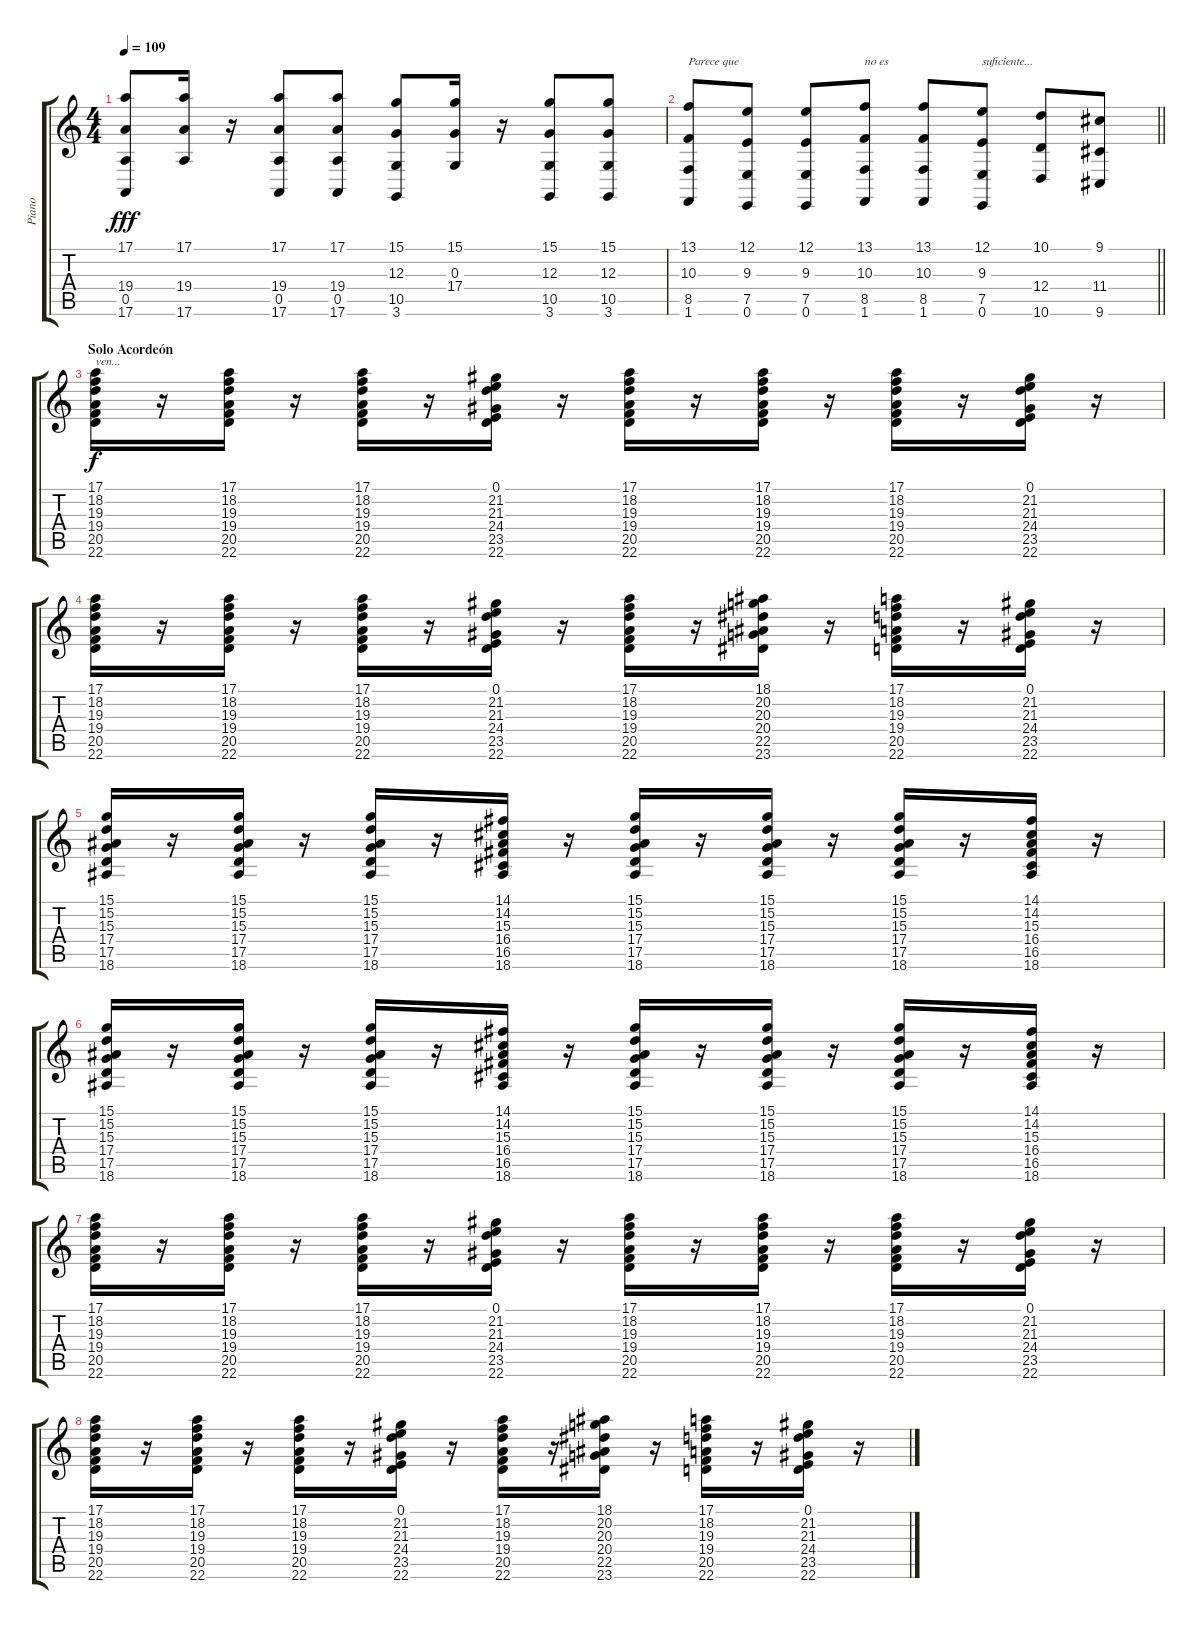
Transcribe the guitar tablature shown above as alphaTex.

\track ("Piano" "Piano") {instrument acousticgrandpiano}
\staff {score tabs}
\tuning (E4 B3 G3 D3 A2 E2) {hide}
\ts (4 4)
\tempo 109
\clef g2
\ks c
(17.1 19.4 0.5 17.6).8{dy fff} (17.1 19.4 17.6).16 r.16 (17.1 19.4 0.5 17.6).8 (17.1 19.4 0.5 17.6).8 (15.1 12.3 10.5 3.6).8 (15.1 0.3 17.4).16 r.16 (15.1 12.3 10.5 3.6).8 (15.1 12.3 10.5 3.6).8 |
\barLineRight lightlight
(13.1 10.3 8.5 1.6).8{txt "Parece que"} (12.1 9.3 7.5 0.6).8 (12.1 9.3 7.5 0.6).8 (13.1 10.3 8.5 1.6).8{txt "no es"} (13.1 10.3 8.5 1.6).8 (12.1 9.3 7.5 0.6).8{txt "suficiente..."} (10.1 12.4 10.6).8 (9.1 11.4 9.6).8 |
\section ("" "Solo Acordeón")
(17.1 18.2 19.3 19.4 20.5 22.6).16{txt "ven..." dy f balance 8} r.16 (17.1 18.2 19.3 19.4 20.5 22.6).16{balance 8} r.16 (17.1 18.2 19.3 19.4 20.5 22.6).16{balance 8} r.16 (0.1 21.2 21.3 24.4 23.5 22.6).16{balance 8} r.16 (17.1 18.2 19.3 19.4 20.5 22.6).16{balance 8} r.16 (17.1 18.2 19.3 19.4 20.5 22.6).16{balance 8} r.16 (17.1 18.2 19.3 19.4 20.5 22.6).16{balance 8} r.16 (0.1 21.2 21.3 24.4 23.5 22.6).16{balance 8} r.16 |
(17.1 18.2 19.3 19.4 20.5 22.6).16{balance 8} r.16 (17.1 18.2 19.3 19.4 20.5 22.6).16{balance 8} r.16 (17.1 18.2 19.3 19.4 20.5 22.6).16{balance 8} r.16 (0.1 21.2 21.3 24.4 23.5 22.6).16{balance 8} r.16 (17.1 18.2 19.3 19.4 20.5 22.6).16{balance 8} r.16 (18.1 20.2 20.3 20.4 22.5 23.6).16{balance 8} r.16 (17.1 18.2 19.3 19.4 20.5 22.6).16{balance 8} r.16 (0.1 21.2 21.3 24.4 23.5 22.6).16{balance 8} r.16 |
(15.1 15.2 15.3 17.4 17.5 18.6).16 r.16 (15.1 15.2 15.3 17.4 17.5 18.6).16 r.16 (15.1 15.2 15.3 17.4 17.5 18.6).16{balance 8} r.16 (14.1 14.2 15.3 16.4 16.5 18.6).16 r.16 (15.1 15.2 15.3 17.4 17.5 18.6).16 r.16 (15.1 15.2 15.3 17.4 17.5 18.6).16 r.16 (15.1 15.2 15.3 17.4 17.5 18.6).16{balance 8} r.16 (14.1 14.2 15.3 16.4 16.5 18.6).16 r.16 |
(15.1 15.2 15.3 17.4 17.5 18.6).16 r.16 (15.1 15.2 15.3 17.4 17.5 18.6).16 r.16 (15.1 15.2 15.3 17.4 17.5 18.6).16{balance 8} r.16 (14.1 14.2 15.3 16.4 16.5 18.6).16 r.16 (15.1 15.2 15.3 17.4 17.5 18.6).16 r.16 (15.1 15.2 15.3 17.4 17.5 18.6).16 r.16 (15.1 15.2 15.3 17.4 17.5 18.6).16{balance 8} r.16 (14.1 14.2 15.3 16.4 16.5 18.6).16 r.16 |
(17.1 18.2 19.3 19.4 20.5 22.6).16{balance 8} r.16 (17.1 18.2 19.3 19.4 20.5 22.6).16{balance 8} r.16 (17.1 18.2 19.3 19.4 20.5 22.6).16{balance 8} r.16 (0.1 21.2 21.3 24.4 23.5 22.6).16{balance 8} r.16 (17.1 18.2 19.3 19.4 20.5 22.6).16{balance 8} r.16 (17.1 18.2 19.3 19.4 20.5 22.6).16{balance 8} r.16 (17.1 18.2 19.3 19.4 20.5 22.6).16{balance 8} r.16 (0.1 21.2 21.3 24.4 23.5 22.6).16{balance 8} r.16 |
(17.1 18.2 19.3 19.4 20.5 22.6).16{balance 8} r.16 (17.1 18.2 19.3 19.4 20.5 22.6).16{balance 8} r.16 (17.1 18.2 19.3 19.4 20.5 22.6).16{balance 8} r.16 (0.1 21.2 21.3 24.4 23.5 22.6).16{balance 8} r.16 (17.1 18.2 19.3 19.4 20.5 22.6).16{balance 8} r.16 (18.1 20.2 20.3 20.4 22.5 23.6).16{balance 8} r.16 (17.1 18.2 19.3 19.4 20.5 22.6).16{balance 8} r.16 (0.1 21.2 21.3 24.4 23.5 22.6).16{balance 8} r.16
